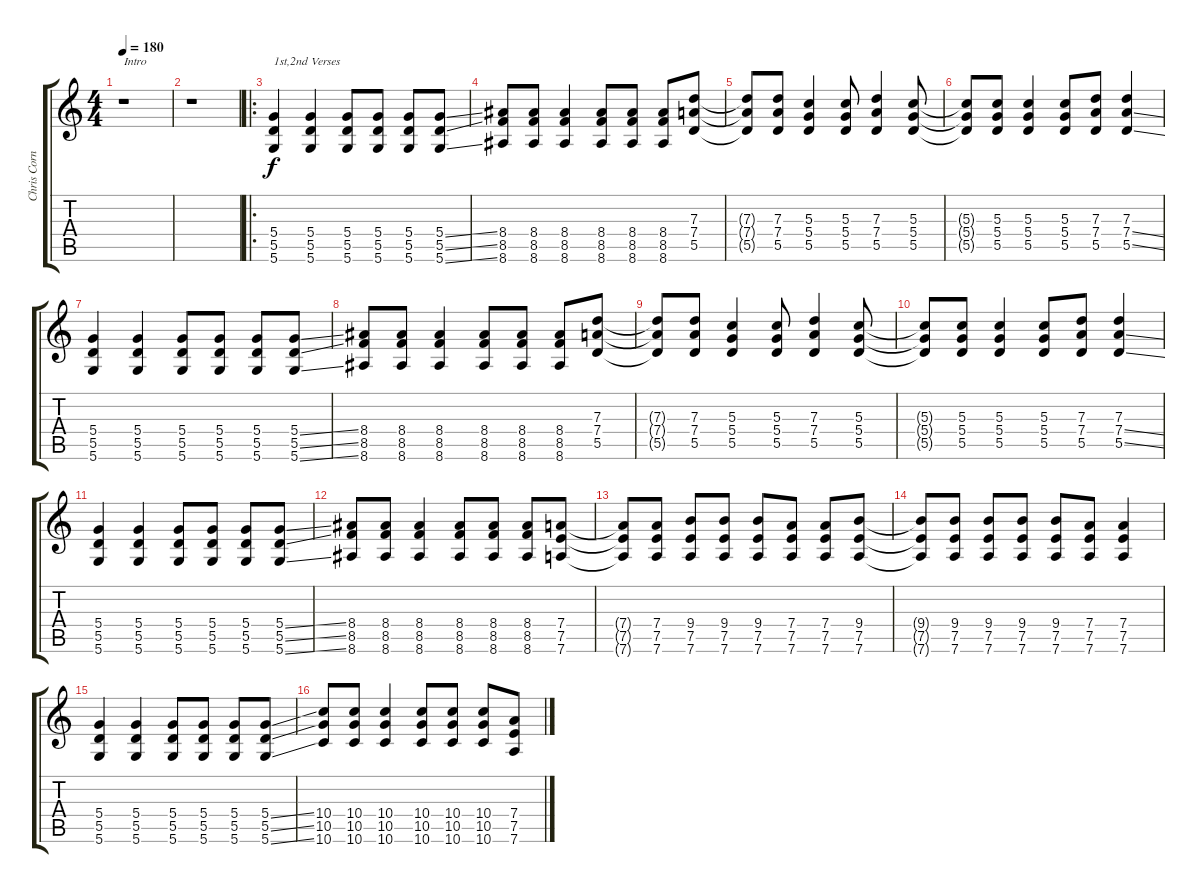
\track ("Chris Cornell" "Chris Corn") {instrument overdrivenguitar}
\staff {score tabs}
\tuning (E4 B3 G3 D3 A2 D2) {hide}
\ts (4 4)
\tempo 180
\clef g2
\ks c
r.1{txt "Intro" dy f instrument overdrivenguitar} |
r.1 |
\ro
(5.4 5.5 5.6).4{txt "1st,2nd Verses"} (5.4 5.5 5.6).4 (5.4 5.5 5.6).8 (5.4 5.5 5.6).8 (5.4 5.5 5.6).8 (5.4{ss} 5.5{ss} 5.6{ss}).8 |
(8.4 8.5 8.6).8 (8.4 8.5 8.6).8 (8.4 8.5 8.6).4 (8.4 8.5 8.6).8 (8.4 8.5 8.6).8 (8.4 8.5 8.6).8 (7.3 7.4 5.5).8 |
(7.3{t} 7.4{t} 5.5{t}).8 (7.3 7.4 5.5).8 (5.3 5.4 5.5).4 (5.3 5.4 5.5).8 (7.3 7.4 5.5).4 (5.3 5.4 5.5).8 |
(5.3{t} 5.4{t} 5.5{t}).8 (5.3 5.4 5.5).8 (5.3 5.4 5.5).4 (5.3 5.4 5.5).8 (7.3 7.4 5.5).8 (7.3 7.4{ss} 5.5{ss}).4 |
(5.4 5.5 5.6).4 (5.4 5.5 5.6).4 (5.4 5.5 5.6).8 (5.4 5.5 5.6).8 (5.4 5.5 5.6).8 (5.4{ss} 5.5{ss} 5.6{ss}).8 |
(8.4 8.5 8.6).8 (8.4 8.5 8.6).8 (8.4 8.5 8.6).4 (8.4 8.5 8.6).8 (8.4 8.5 8.6).8 (8.4 8.5 8.6).8 (7.3 7.4 5.5).8 |
(7.3{t} 7.4{t} 5.5{t}).8 (7.3 7.4 5.5).8 (5.3 5.4 5.5).4 (5.3 5.4 5.5).8 (7.3 7.4 5.5).4 (5.3 5.4 5.5).8 |
(5.3{t} 5.4{t} 5.5{t}).8 (5.3 5.4 5.5).8 (5.3 5.4 5.5).4 (5.3 5.4 5.5).8 (7.3 7.4 5.5).8 (7.3 7.4{ss} 5.5{ss}).4 |
(5.4 5.5 5.6).4 (5.4 5.5 5.6).4 (5.4 5.5 5.6).8 (5.4 5.5 5.6).8 (5.4 5.5 5.6).8 (5.4{ss} 5.5{ss} 5.6{ss}).8 |
(8.4 8.5 8.6).8 (8.4 8.5 8.6).8 (8.4 8.5 8.6).4 (8.4 8.5 8.6).8 (8.4 8.5 8.6).8 (8.4 8.5 8.6).8 (7.4 7.5 7.6).8 |
(7.4{t} 7.5{t} 7.6{t}).8 (7.4 7.5 7.6).8 (9.4 7.5 7.6).8 (9.4 7.5 7.6).8 (9.4 7.5 7.6).8 (7.4 7.5 7.6).8 (7.4 7.5 7.6).8 (9.4 7.5 7.6).8 |
(9.4{t} 7.5{t} 7.6{t}).8 (9.4 7.5 7.6).8 (9.4 7.5 7.6).8 (9.4 7.5 7.6).8 (9.4 7.5 7.6).8 (7.4 7.5 7.6).8 (7.4 7.5 7.6).4 |
(5.4 5.5 5.6).4 (5.4 5.5 5.6).4 (5.4 5.5 5.6).8 (5.4 5.5 5.6).8 (5.4 5.5 5.6).8 (5.4{ss} 5.5{ss} 5.6{ss}).8 |
(10.4 10.5 10.6).8 (10.4 10.5 10.6).8 (10.4 10.5 10.6).4 (10.4 10.5 10.6).8 (10.4 10.5 10.6).8 (10.4 10.5 10.6).8 (7.4 7.5 7.6).8
